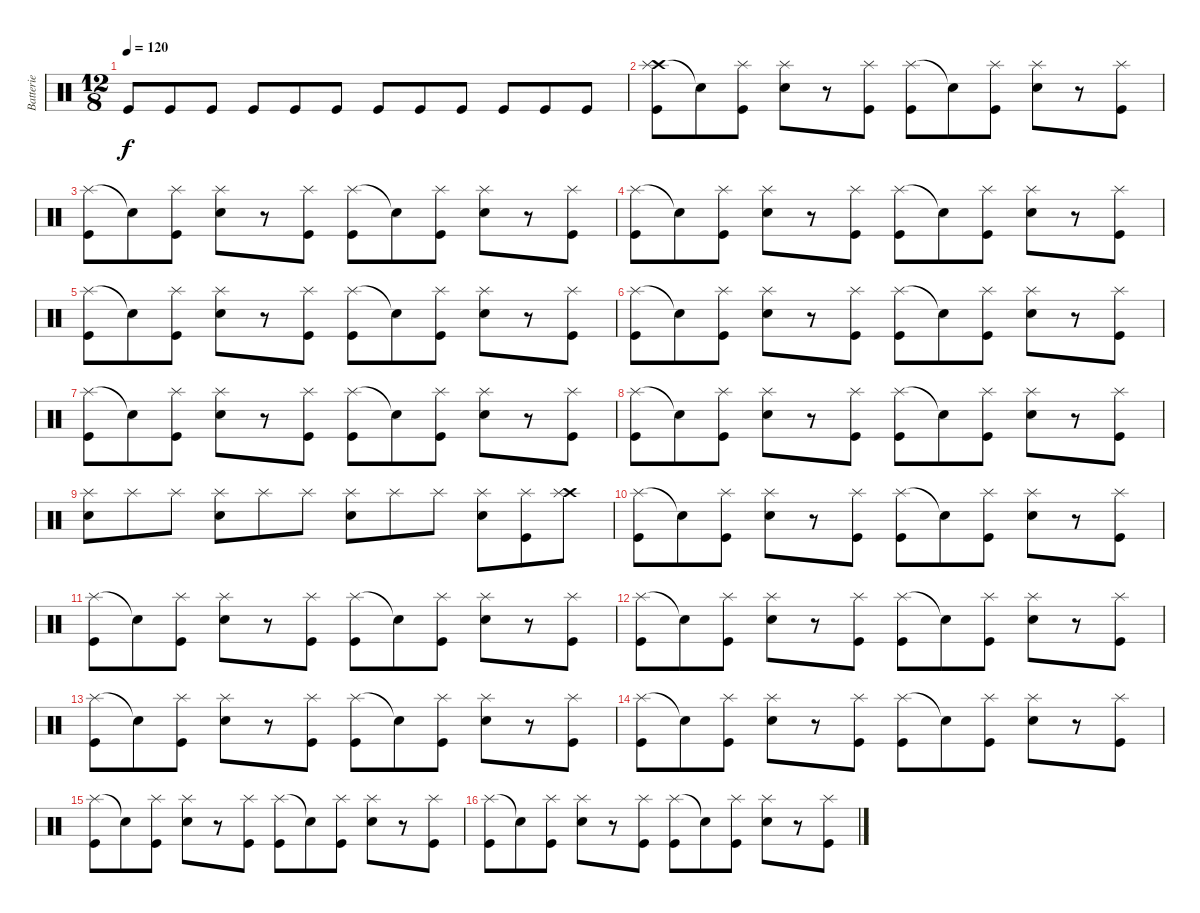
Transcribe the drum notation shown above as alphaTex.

\track ("Batterie" "Batterie") {instrument percussion}
\staff {score}
\articulation defaults
\ts (12 8)
\tempo 120
\clef neutral
\ks c "Kick (hit)".8{dy f} "Kick (hit)".8 "Kick (hit)".8 "Kick (hit)".8 "Kick (hit)".8 "Kick (hit)".8 "Kick (hit)".8 "Kick (hit)".8 "Kick (hit)".8 "Kick (hit)".8 "Kick (hit)".8 "Kick (hit)".8
|
("Crash high (hit)" "Splash (hit)" "Kick (hit)").8 "Snare (hit)"{t}.8 ("Splash (hit)" "Kick (hit)").8 ("Splash (hit)" "Snare (hit) 2").8 r.8 ("Splash (hit)" "Kick (hit)").8 ("Splash (hit)" "Kick (hit)").8 "Snare (hit)"{t}.8 ("Splash (hit)" "Kick (hit)").8 ("Splash (hit)" "Snare (hit) 2").8 r.8 ("Splash (hit)" "Kick (hit)").8 |
("Splash (hit)" "Kick (hit)").8 "Snare (hit)"{t}.8 ("Splash (hit)" "Kick (hit)").8 ("Splash (hit)" "Snare (hit) 2").8 r.8 ("Splash (hit)" "Kick (hit)").8 ("Splash (hit)" "Kick (hit)").8 "Snare (hit)"{t}.8 ("Splash (hit)" "Kick (hit)").8 ("Splash (hit)" "Snare (hit) 2").8 r.8 ("Splash (hit)" "Kick (hit)").8 |
("Splash (hit)" "Kick (hit)").8 "Snare (hit)"{t}.8 ("Splash (hit)" "Kick (hit)").8 ("Splash (hit)" "Snare (hit) 2").8 r.8 ("Splash (hit)" "Kick (hit)").8 ("Splash (hit)" "Kick (hit)").8 "Snare (hit)"{t}.8 ("Splash (hit)" "Kick (hit)").8 ("Splash (hit)" "Snare (hit) 2").8 r.8 ("Splash (hit)" "Kick (hit)").8 |
("Splash (hit)" "Kick (hit)").8 "Snare (hit)"{t}.8 ("Splash (hit)" "Kick (hit)").8 ("Splash (hit)" "Snare (hit) 2").8 r.8 ("Splash (hit)" "Kick (hit)").8 ("Splash (hit)" "Kick (hit)").8 "Snare (hit)"{t}.8 ("Splash (hit)" "Kick (hit)").8 ("Splash (hit)" "Snare (hit) 2").8 r.8 ("Splash (hit)" "Kick (hit)").8 |
("Splash (hit)" "Kick (hit)").8 "Snare (hit)"{t}.8 ("Splash (hit)" "Kick (hit)").8 ("Splash (hit)" "Snare (hit) 2").8 r.8 ("Splash (hit)" "Kick (hit)").8 ("Splash (hit)" "Kick (hit)").8 "Snare (hit)"{t}.8 ("Splash (hit)" "Kick (hit)").8 ("Splash (hit)" "Snare (hit) 2").8 r.8 ("Splash (hit)" "Kick (hit)").8 |
("Splash (hit)" "Kick (hit)").8 "Snare (hit)"{t}.8 ("Splash (hit)" "Kick (hit)").8 ("Splash (hit)" "Snare (hit) 2").8 r.8 ("Splash (hit)" "Kick (hit)").8 ("Splash (hit)" "Kick (hit)").8 "Snare (hit)"{t}.8 ("Splash (hit)" "Kick (hit)").8 ("Splash (hit)" "Snare (hit) 2").8 r.8 ("Splash (hit)" "Kick (hit)").8 |
("Splash (hit)" "Kick (hit)").8 "Snare (hit)"{t}.8 ("Splash (hit)" "Kick (hit)").8 ("Splash (hit)" "Snare (hit) 2").8 r.8 ("Splash (hit)" "Kick (hit)").8 ("Splash (hit)" "Kick (hit)").8 "Snare (hit)"{t}.8 ("Splash (hit)" "Kick (hit)").8 ("Splash (hit)" "Snare (hit) 2").8 r.8 ("Splash (hit)" "Kick (hit)").8 |
("Splash (hit)" "Snare (hit) 2").8 "Splash (hit)".8 "Splash (hit)".8 ("Splash (hit)" "Snare (hit) 2").8 "Splash (hit)".8 "Splash (hit)".8 ("Splash (hit)" "Snare (hit) 2").8 "Splash (hit)".8 "Splash (hit)".8 ("Splash (hit)" "Snare (hit) 2").8 ("Splash (hit)" "Kick (hit)").8 ("Crash high (hit)" "Splash (hit)").8 |
("Splash (hit)" "Kick (hit)").8 "Snare (hit)"{t}.8 ("Splash (hit)" "Kick (hit)").8 ("Splash (hit)" "Snare (hit) 2").8 r.8 ("Splash (hit)" "Kick (hit)").8 ("Splash (hit)" "Kick (hit)").8 "Snare (hit)"{t}.8 ("Splash (hit)" "Kick (hit)").8 ("Splash (hit)" "Snare (hit) 2").8 r.8 ("Splash (hit)" "Kick (hit)").8 |
("Splash (hit)" "Kick (hit)").8 "Snare (hit)"{t}.8 ("Splash (hit)" "Kick (hit)").8 ("Splash (hit)" "Snare (hit) 2").8 r.8 ("Splash (hit)" "Kick (hit)").8 ("Splash (hit)" "Kick (hit)").8 "Snare (hit)"{t}.8 ("Splash (hit)" "Kick (hit)").8 ("Splash (hit)" "Snare (hit) 2").8 r.8 ("Splash (hit)" "Kick (hit)").8 |
("Splash (hit)" "Kick (hit)").8 "Snare (hit)"{t}.8 ("Splash (hit)" "Kick (hit)").8 ("Splash (hit)" "Snare (hit) 2").8 r.8 ("Splash (hit)" "Kick (hit)").8 ("Splash (hit)" "Kick (hit)").8 "Snare (hit)"{t}.8 ("Splash (hit)" "Kick (hit)").8 ("Splash (hit)" "Snare (hit) 2").8 r.8 ("Splash (hit)" "Kick (hit)").8 |
("Splash (hit)" "Kick (hit)").8 "Snare (hit)"{t}.8 ("Splash (hit)" "Kick (hit)").8 ("Splash (hit)" "Snare (hit) 2").8 r.8 ("Splash (hit)" "Kick (hit)").8 ("Splash (hit)" "Kick (hit)").8 "Snare (hit)"{t}.8 ("Splash (hit)" "Kick (hit)").8 ("Splash (hit)" "Snare (hit) 2").8 r.8 ("Splash (hit)" "Kick (hit)").8 |
("Splash (hit)" "Kick (hit)").8 "Snare (hit)"{t}.8 ("Splash (hit)" "Kick (hit)").8 ("Splash (hit)" "Snare (hit) 2").8 r.8 ("Splash (hit)" "Kick (hit)").8 ("Splash (hit)" "Kick (hit)").8 "Snare (hit)"{t}.8 ("Splash (hit)" "Kick (hit)").8 ("Splash (hit)" "Snare (hit) 2").8 r.8 ("Splash (hit)" "Kick (hit)").8 |
("Splash (hit)" "Kick (hit)").8 "Snare (hit)"{t}.8 ("Splash (hit)" "Kick (hit)").8 ("Splash (hit)" "Snare (hit) 2").8 r.8 ("Splash (hit)" "Kick (hit)").8 ("Splash (hit)" "Kick (hit)").8 "Snare (hit)"{t}.8 ("Splash (hit)" "Kick (hit)").8 ("Splash (hit)" "Snare (hit) 2").8 r.8 ("Splash (hit)" "Kick (hit)").8 |
("Splash (hit)" "Kick (hit)").8 "Snare (hit)"{t}.8 ("Splash (hit)" "Kick (hit)").8 ("Splash (hit)" "Snare (hit) 2").8 r.8 ("Splash (hit)" "Kick (hit)").8 ("Splash (hit)" "Kick (hit)").8 "Snare (hit)"{t}.8 ("Splash (hit)" "Kick (hit)").8 ("Splash (hit)" "Snare (hit) 2").8 r.8 ("Splash (hit)" "Kick (hit)").8
